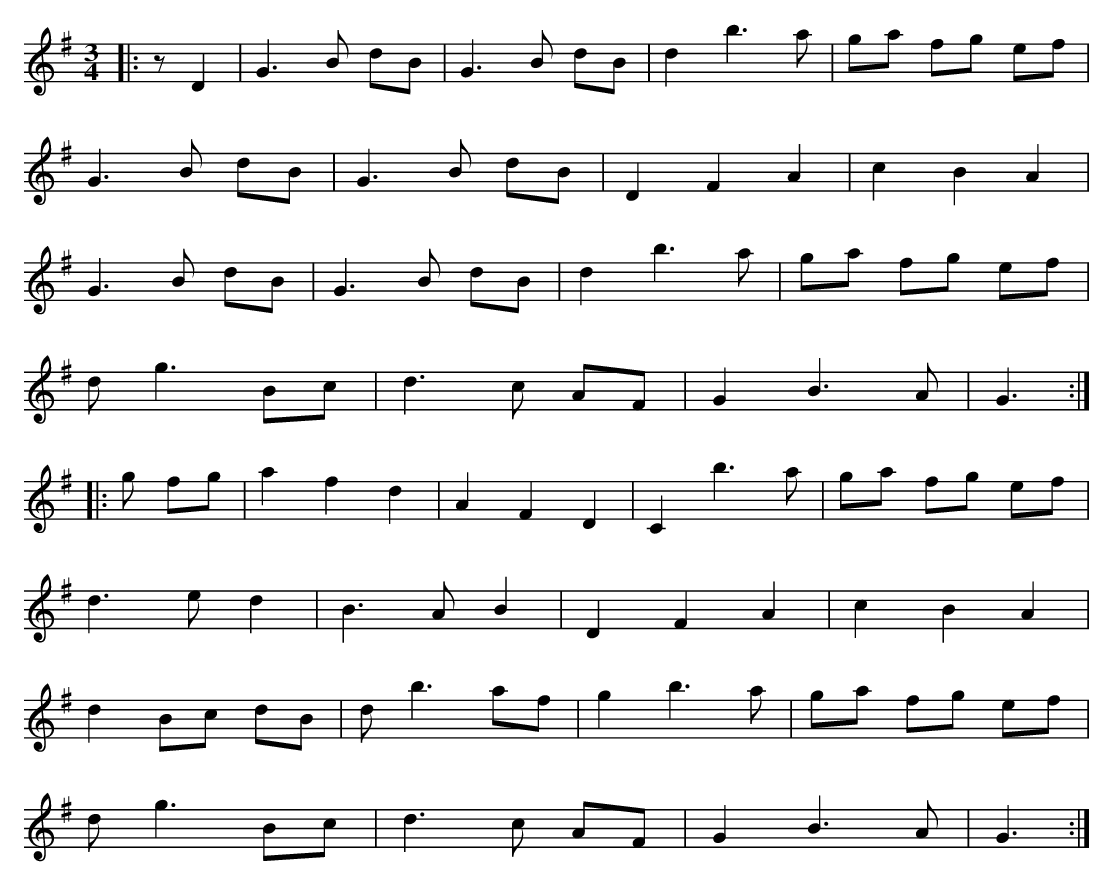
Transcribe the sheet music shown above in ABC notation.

X:1
M:3/4
K:G
|:z D2|G3 B dB|G3 B dB|d2 b3 a|ga fg ef|
G3 B dB|G3 B dB|D2 F2 A2|c2 B2 A2|
G3 B dB|G3 B dB|d2 b3 a|ga fg ef|
dg3 Bc|d3 c AF|G2 B3 A|G3:|
|:g fg|a2 f2 d2|A2 F2 D2|C2 b3 a|ga fg ef|
d3 e d2|B3 A B2|D2 F2 A2|c2 B2 A2|
d2 Bc dB|d b3 af|g2 b3 a|ga fg ef|
dg3 Bc|d3 c AF|G2 B3 A|G3:|
